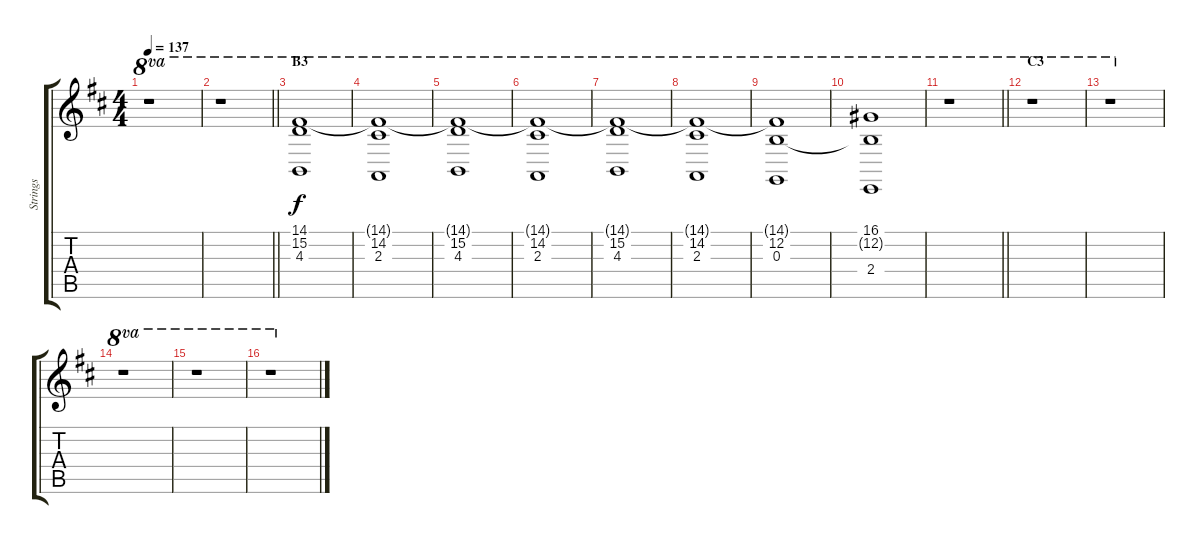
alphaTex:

\track ("Strings" "Strings") {instrument stringensemble1}
\staff {score tabs}
\tuning (E4 B3 G3 D3 A2 E2) {hide}
\ts (4 4)
\tempo 137
\clef g2
\ks d
r.1{ot 8va dy f} |
\barLineRight lightlight
r.1{ot 8va} |
\section ("" "B3")
(14.1 15.2 4.3).1{ot 8va} |
(14.1{t} 14.2 2.3).1{ot 8va} |
(14.1{t} 15.2 4.3).1{ot 8va} |
(14.1{t} 14.2 2.3).1{ot 8va} |
(14.1{t} 15.2 4.3).1{ot 8va} |
(14.1{t} 14.2 2.3).1{ot 8va} |
(14.1{t} 12.2 0.3).1{ot 8va} |
(16.1 12.2{t} 2.4).1{ot 8va} |
\barLineRight lightlight
r.1{ot 8va} |
\section ("" "C3")
r.1{ot 8va} |
r.1{ot 8va} |
r.1{ot 8va} |
r.1{ot 8va} |
r.1{ot 8va}
